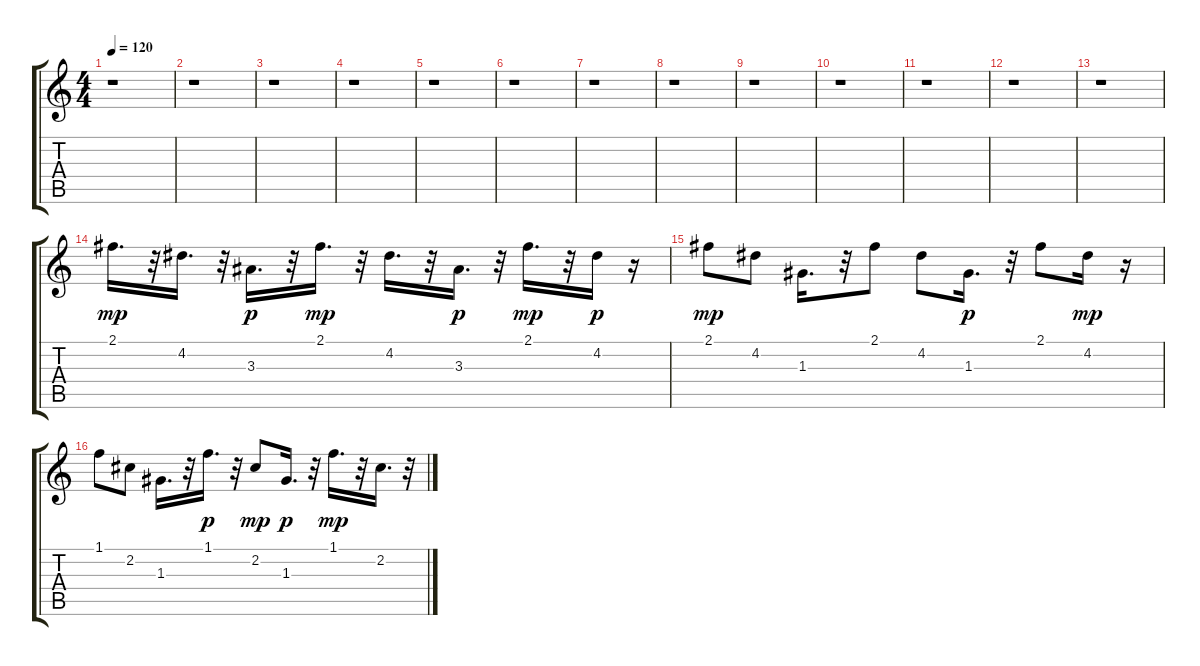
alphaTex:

\track "" {instrument distortionguitar}
\staff {score tabs}
\tuning (E4 B3 G3 D3 A2 E2) {hide}
\ts (4 4)
\tempo 120
\clef g2
\ks c
r.1{dy mp} |
r.1 |
r.1 |
r.1 |
r.1 |
r.1 |
r.1 |
r.1 |
r.1 |
r.1 |
r.1 |
r.1 |
r.1 |
2.1.16{d} r.32 4.2.16{d} r.32 3.3.16{d dy p} r.32 2.1.16{d dy mp} r.32 4.2.16{d} r.32 3.3.16{d dy p} r.32 2.1.16{d dy mp} r.32 4.2.16{dy p} r.16 |
2.1.8{dy mp} 4.2.8 1.3.16{d} r.32 2.1.8 4.2.8 1.3.16{d dy p} r.32 2.1.8 4.2.16{dy mp} r.16 |
1.1.8 2.2.8 1.3.16{d} r.32 1.1.16{d dy p} r.32 2.2.8{dy mp} 1.3.16{d dy p} r.32 1.1.16{d dy mp} r.32 2.2.16{d} r.32
